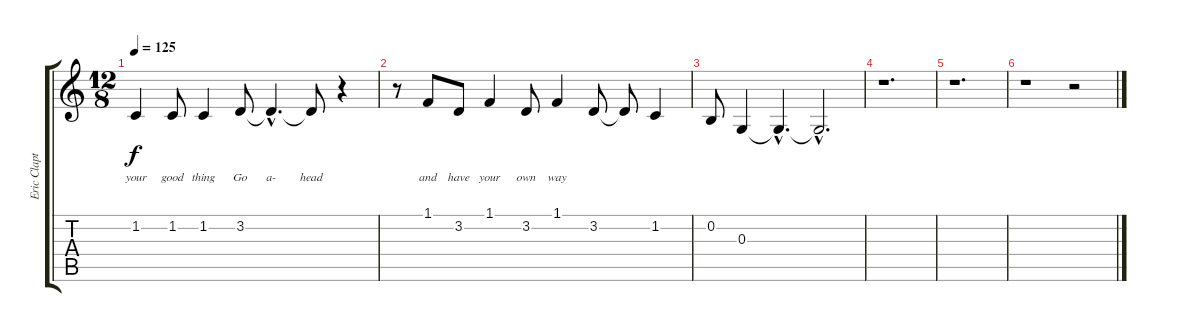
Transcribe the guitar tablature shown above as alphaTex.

\track ("Eric Clapton Voice" "Eric Clapt") {instrument harmonica}
\staff {score tabs}
\tuning (E4 B3 G3 D3 A2 E2) {hide}
\ts (12 8)
\tempo 125
\clef g2
\ks c
1.2{t}.4{lyrics (0 "") lyrics (1 "your") lyrics (2 "") lyrics (3 "") lyrics (4 "") dy f} 1.2.8{lyrics (0 "") lyrics (1 "good") lyrics (2 "") lyrics (3 "") lyrics (4 "")} 1.2.4{lyrics (0 "") lyrics (1 "thing") lyrics (2 "") lyrics (3 "") lyrics (4 "")} 3.2.8{lyrics (0 "") lyrics (1 "Go") lyrics (2 "") lyrics (3 "") lyrics (4 "")} 3.2{hac t}.4{d lyrics (0 "") lyrics (1 "a-") lyrics (2 "") lyrics (3 "") lyrics (4 "")} 3.2{t}.8{lyrics (0 "") lyrics (1 "head") lyrics (2 "") lyrics (3 "") lyrics (4 "")} r.4 |
r.8 1.1.8{lyrics (0 "") lyrics (1 "and") lyrics (2 "") lyrics (3 "") lyrics (4 "")} 3.2.8{lyrics (0 "") lyrics (1 "have") lyrics (2 "") lyrics (3 "") lyrics (4 "")} 1.1.4{lyrics (0 "") lyrics (1 "your") lyrics (2 "") lyrics (3 "") lyrics (4 "")} 3.2.8{lyrics (0 "") lyrics (1 "own") lyrics (2 "") lyrics (3 "") lyrics (4 "")} 1.1.4{lyrics (0 "") lyrics (1 "way") lyrics (2 "") lyrics (3 "") lyrics (4 "")} 3.2.8{lyrics (0 "") lyrics (1 "") lyrics (2 "") lyrics (3 "") lyrics (4 "")} 3.2{t}.8 1.2.4 |
0.2.8 0.3.4 0.3{hac t}.4{d} 0.3{hac t}.2{d} |
r.1{d} |
r.1{d} |
r.1 r.2
